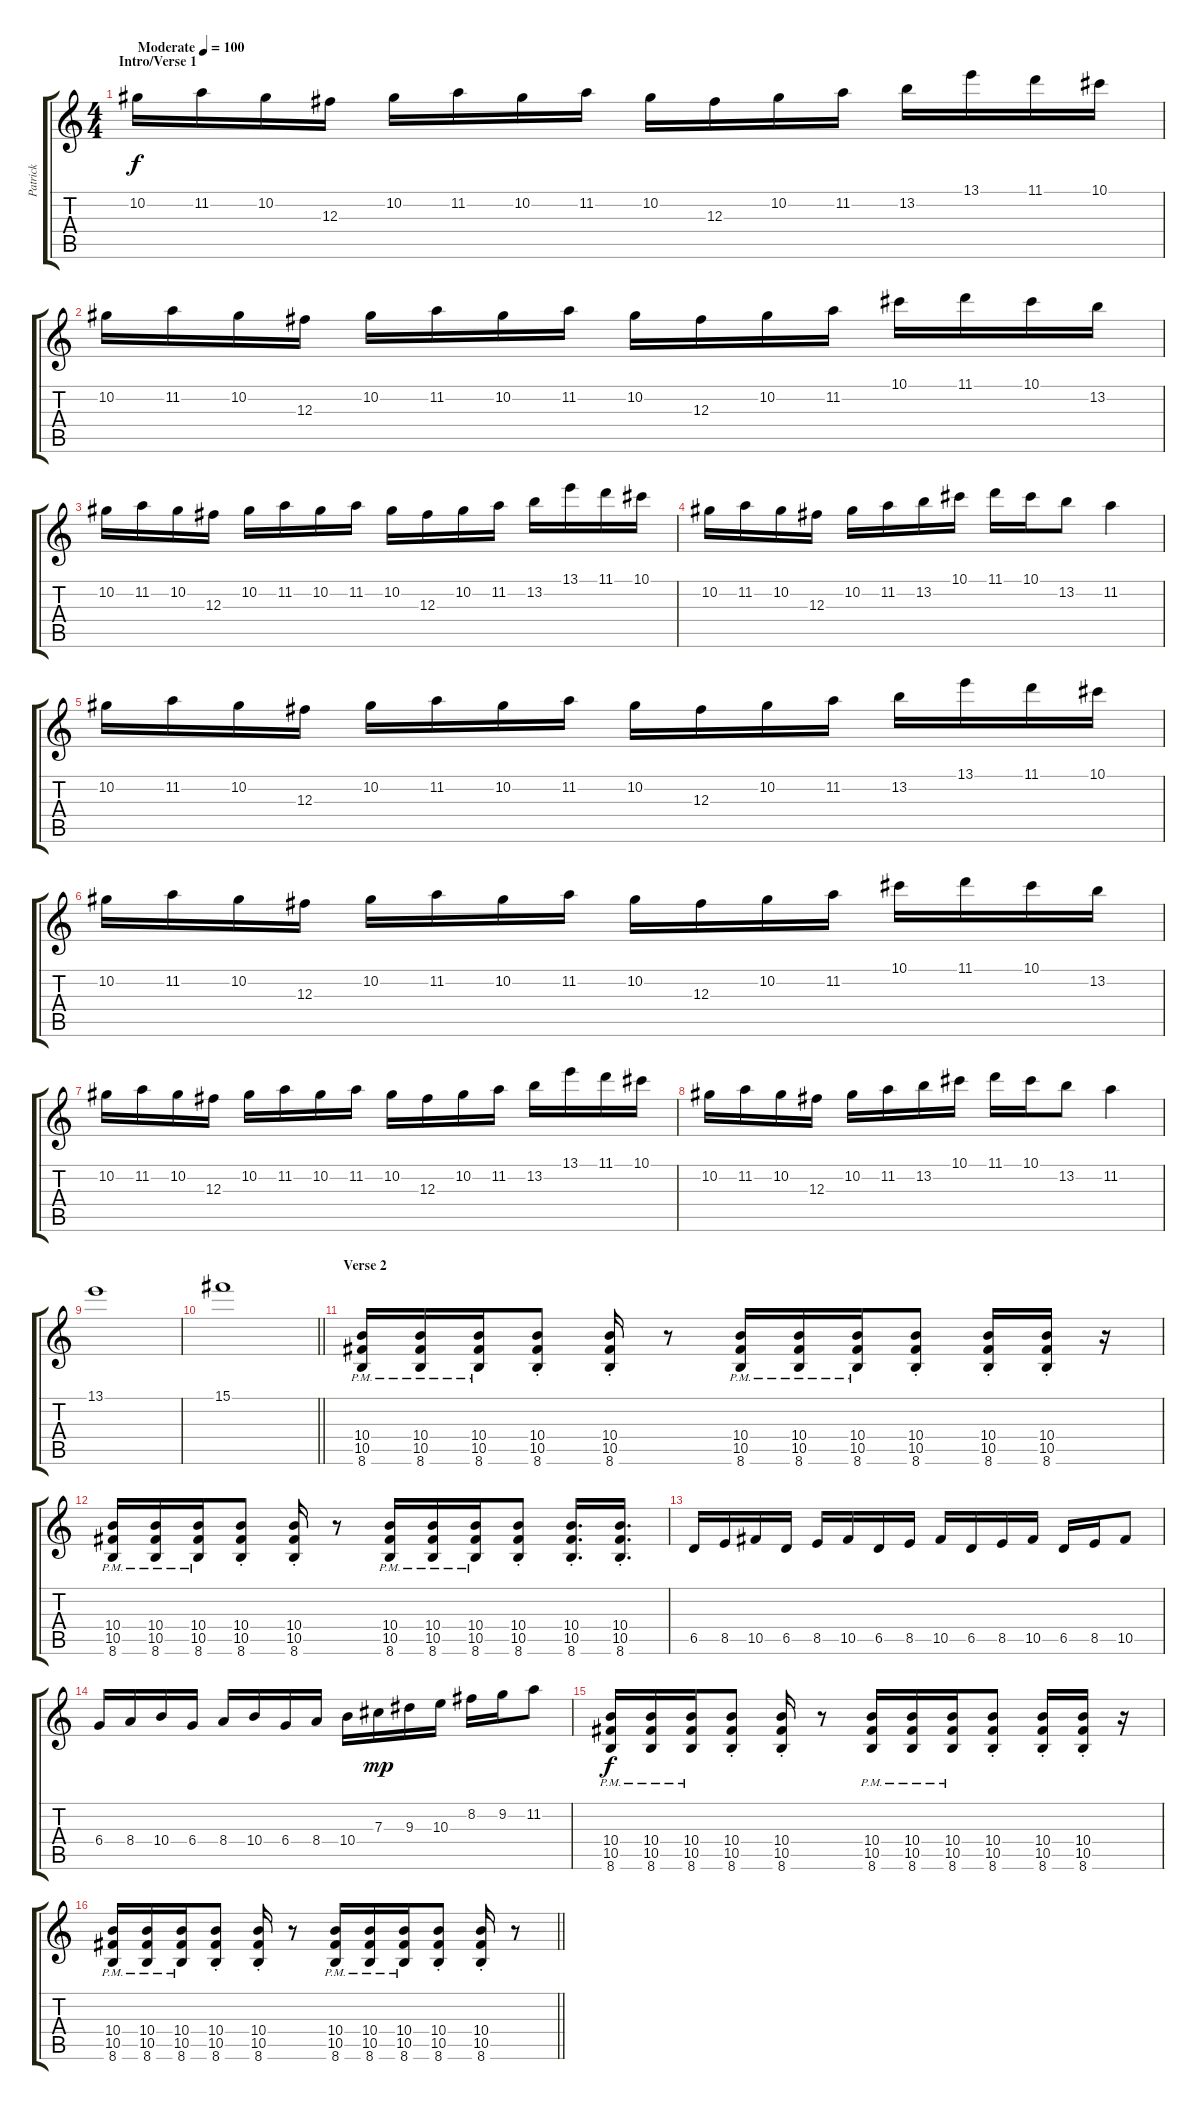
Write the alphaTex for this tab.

\track ("Patrick" "Patrick") {instrument distortionguitar}
\staff {score tabs}
\tuning (Eb4 Bb3 Gb3 Db3 Ab2 Eb2) {hide}
\ts (4 4)
\section ("" "Intro/Verse 1")
\tempo (100 "Moderate")
\clef g2
\ks c
10.2.16{dy f instrument distortionguitar} 11.2.16 10.2.16 12.3.16 10.2.16 11.2.16 10.2.16 11.2.16 10.2.16 12.3.16 10.2.16 11.2.16 13.2.16 13.1.16 11.1.16 10.1.16 |
10.2.16 11.2.16 10.2.16 12.3.16 10.2.16 11.2.16 10.2.16 11.2.16 10.2.16 12.3.16 10.2.16 11.2.16 10.1.16 11.1.16 10.1.16 13.2.16 |
10.2.16 11.2.16 10.2.16 12.3.16 10.2.16 11.2.16 10.2.16 11.2.16 10.2.16 12.3.16 10.2.16 11.2.16 13.2.16 13.1.16 11.1.16 10.1.16 |
10.2.16 11.2.16 10.2.16 12.3.16 10.2.16 11.2.16 13.2.16 10.1.16 11.1.16 10.1.16 13.2.8 11.2.4 |
10.2.16 11.2.16 10.2.16 12.3.16 10.2.16 11.2.16 10.2.16 11.2.16 10.2.16 12.3.16 10.2.16 11.2.16 13.2.16 13.1.16 11.1.16 10.1.16 |
10.2.16 11.2.16 10.2.16 12.3.16 10.2.16 11.2.16 10.2.16 11.2.16 10.2.16 12.3.16 10.2.16 11.2.16 10.1.16 11.1.16 10.1.16 13.2.16 |
10.2.16 11.2.16 10.2.16 12.3.16 10.2.16 11.2.16 10.2.16 11.2.16 10.2.16 12.3.16 10.2.16 11.2.16 13.2.16 13.1.16 11.1.16 10.1.16 |
10.2.16 11.2.16 10.2.16 12.3.16 10.2.16 11.2.16 13.2.16 10.1.16 11.1.16 10.1.16 13.2.8 11.2.4 |
13.1.1 |
\barLineRight lightlight
15.1.1 |
\section ("" "Verse 2")
(10.4{pm} 10.5{pm} 8.6{pm}).16 (10.4{pm} 10.5{pm} 8.6{pm}).16 (10.4{pm} 10.5{pm} 8.6{pm}).16 (10.4{st} 10.5{st} 8.6{st}).8 (10.4{st} 10.5{st} 8.6{st}).16 r.8 (10.4{pm} 10.5{pm} 8.6{pm}).16 (10.4{pm} 10.5{pm} 8.6{pm}).16 (10.4{pm} 10.5{pm} 8.6{pm}).16 (10.4{st} 10.5{st} 8.6{st}).8 (10.4{st} 10.5{st} 8.6{st}).16 (10.4 10.5 8.6{st}).16 r.16 |
(10.4{pm} 10.5{pm} 8.6{pm}).16 (10.4{pm} 10.5{pm} 8.6{pm}).16 (10.4{pm} 10.5{pm} 8.6{pm}).16 (10.4{st} 10.5{st} 8.6{st}).8 (10.4{st} 10.5{st} 8.6{st}).16 r.8 (10.4{pm} 10.5{pm} 8.6{pm}).16 (10.4{pm} 10.5{pm} 8.6{pm}).16 (10.4{pm} 10.5{pm} 8.6{pm}).16 (10.4{st} 10.5{st} 8.6{st}).8 (10.4{st} 10.5{st} 8.6{st}).16{d} (10.4{st} 10.5 8.6).16{d} |
6.5.16 8.5.16 10.5.16 6.5.16 8.5.16 10.5.16 6.5.16 8.5.16 10.5.16 6.5.16 8.5.16 10.5.16 6.5.16 8.5.16 10.5.8 |
6.4.16 8.4.16 10.4.16 6.4.16 8.4.16 10.4.16 6.4.16 8.4.16 10.4.16 7.3.16{dy mp} 9.3.16 10.3.16 8.2.16 9.2.16 11.2.8 |
(10.4{pm} 10.5{pm} 8.6{pm}).16{dy f} (10.4{pm} 10.5{pm} 8.6{pm}).16 (10.4{pm} 10.5{pm} 8.6{pm}).16 (10.4{st} 10.5{st} 8.6{st}).8 (10.4{st} 10.5{st} 8.6{st}).16 r.8 (10.4{pm} 10.5{pm} 8.6{pm}).16 (10.4{pm} 10.5{pm} 8.6{pm}).16 (10.4{pm} 10.5{pm} 8.6{pm}).16 (10.4{st} 10.5{st} 8.6{st}).8 (10.4{st} 10.5{st} 8.6{st}).16 (10.4 10.5 8.6{st}).16 r.16 |
\barLineRight lightlight
(10.4{pm} 10.5{pm} 8.6{pm}).16 (10.4{pm} 10.5{pm} 8.6{pm}).16 (10.4{pm} 10.5{pm} 8.6{pm}).16 (10.4{st} 10.5{st} 8.6{st}).8 (10.4{st} 10.5{st} 8.6{st}).16 r.8 (10.4{pm} 10.5{pm} 8.6{pm}).16 (10.4{pm} 10.5{pm} 8.6{pm}).16 (10.4{pm} 10.5{pm} 8.6{pm}).16 (10.4{st} 10.5{st} 8.6{st}).8 (10.4{st} 10.5{st} 8.6{st}).16 r.8
